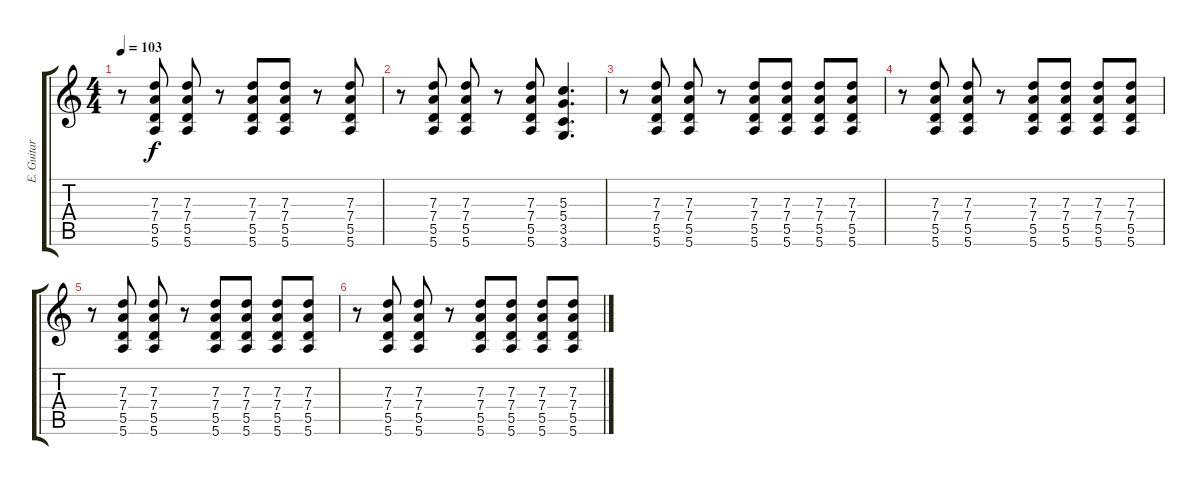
\track ("E. Guitar II" "E. Guitar ") {instrument overdrivenguitar}
\staff {score tabs}
\tuning (E4 B3 G3 D3 A2 E2) {hide}
\ts (4 4)
\tempo 103
\clef g2
\ks c
r.8{dy f} (7.3 7.4 5.5 5.6).8 (7.3 7.4 5.5 5.6).8 r.8 (7.3 7.4 5.5 5.6).8 (7.3 7.4 5.5 5.6).8 r.8 (7.3 7.4 5.5 5.6).8 |
r.8 (7.3 7.4 5.5 5.6).8 (7.3 7.4 5.5 5.6).8 r.8 (7.3 7.4 5.5 5.6).8 (5.3 5.4 3.5 3.6).4{d} |
r.8 (7.3 7.4 5.5 5.6).8 (7.3 7.4 5.5 5.6).8 r.8 (7.3 7.4 5.5 5.6).8 (7.3 7.4 5.5 5.6).8 (7.3 7.4 5.5 5.6).8 (7.3 7.4 5.5 5.6).8 |
r.8 (7.3 7.4 5.5 5.6).8 (7.3 7.4 5.5 5.6).8 r.8 (7.3 7.4 5.5 5.6).8 (7.3 7.4 5.5 5.6).8 (7.3 7.4 5.5 5.6).8 (7.3 7.4 5.5 5.6).8 |
r.8 (7.3 7.4 5.5 5.6).8 (7.3 7.4 5.5 5.6).8 r.8 (7.3 7.4 5.5 5.6).8 (7.3 7.4 5.5 5.6).8 (7.3 7.4 5.5 5.6).8 (7.3 7.4 5.5 5.6).8 |
r.8 (7.3 7.4 5.5 5.6).8 (7.3 7.4 5.5 5.6).8 r.8 (7.3 7.4 5.5 5.6).8 (7.3 7.4 5.5 5.6).8 (7.3 7.4 5.5 5.6).8 (7.3 7.4 5.5 5.6).8
